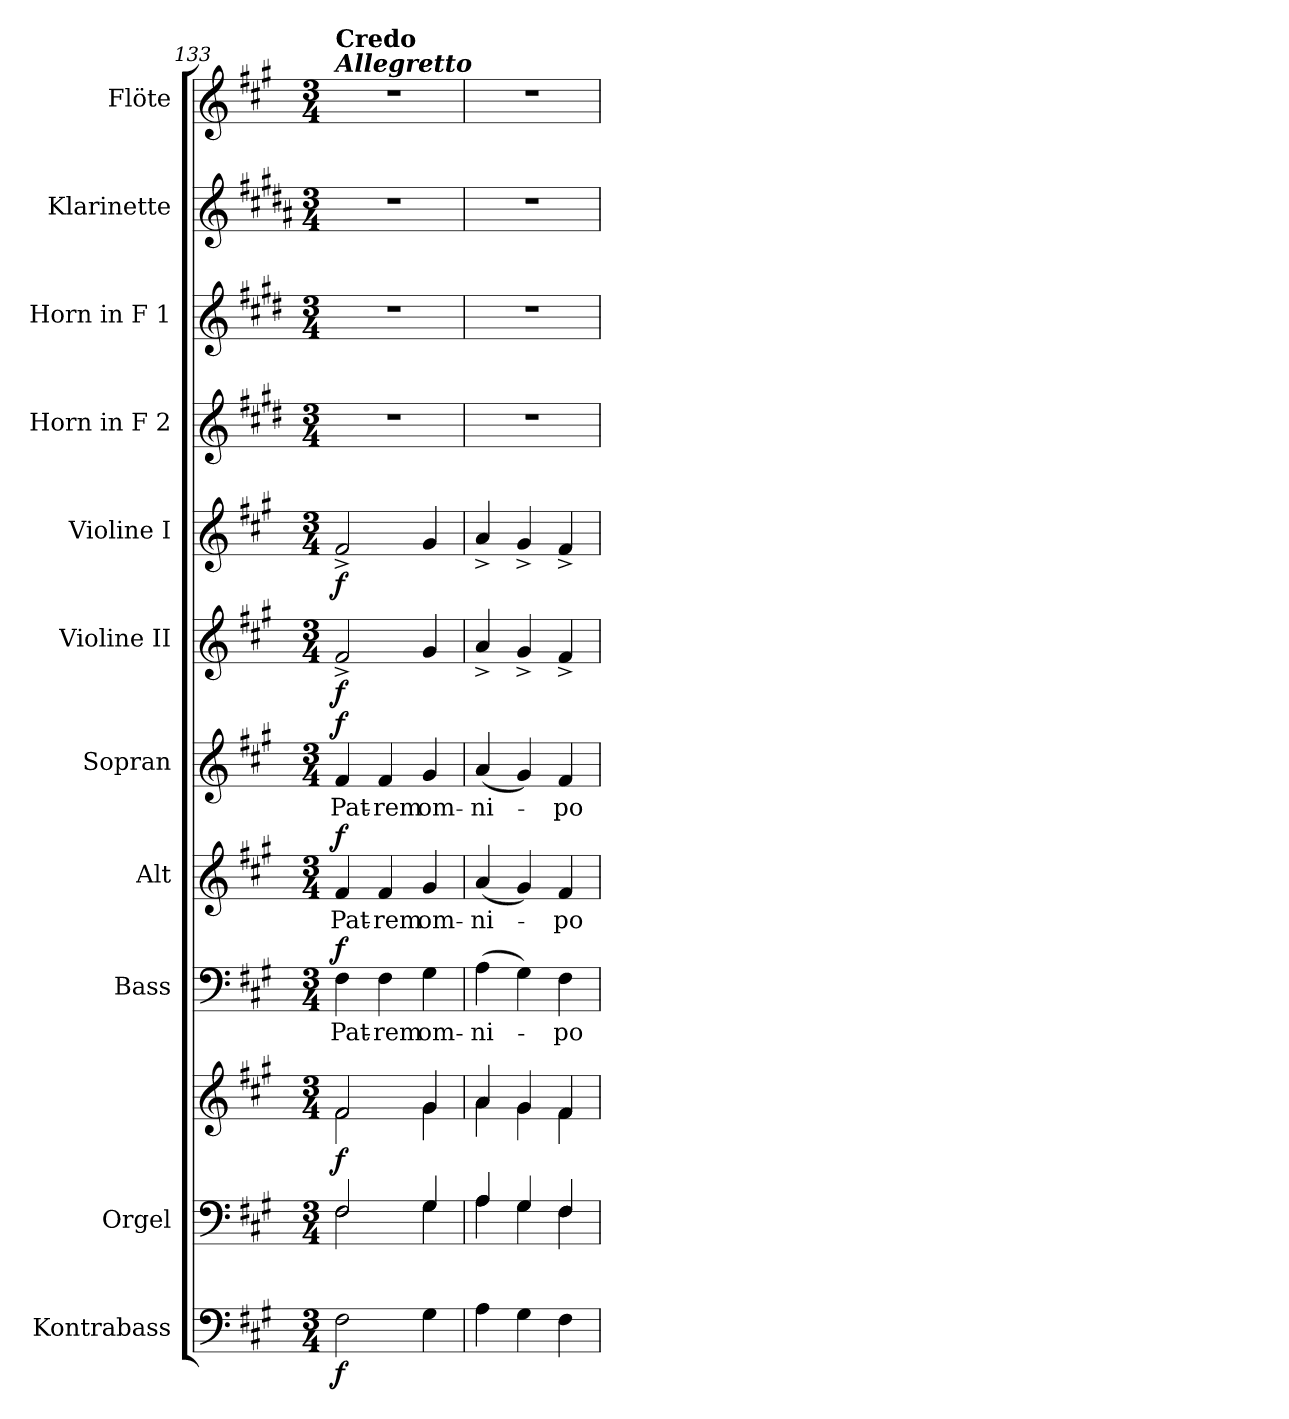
**kern	**dynam	**kern	**kern	**dynam	**kern	**text	**dynam	**kern	**text	**dynam	**kern	**text	**dynam	**kern	**dynam	**kern	**dynam	**kern	**kern	**kern	**kern
*part11	*part11	*part10	*part10	*part10	*part9	*part9	*part9	*part8	*part8	*part8	*part7	*part7	*part7	*part6	*part6	*part5	*part5	*part4	*part3	*part2	*part1
*staff12	*staff12	*staff11	*staff10	*staff10/11	*staff9	*staff9	*staff9	*staff8	*staff8	*staff8	*staff7	*staff7	*staff7	*staff6	*staff6	*staff5	*staff5	*staff4	*staff3	*staff2	*staff1
*I"Kontrabass	*	*I"Orgel	*	*	*I"Bass	*	*	*I"Alt	*	*	*I"Sopran	*	*	*I"Violine II	*	*I"Violine I	*	*I"Horn in F 2	*I"Horn in F 1	*I"Klarinette	*I"Flöte
*I'Kb.	*	*I'Org.	*	*	*I'B.	*	*	*I'A.	*	*	*I'S.	*	*	*I'Vl. II	*	*I'Vl. I	*	*	*	*I'Kl.	*I'Fl.
!!LO:PB:g=z
*clefF4	*	*clefF4	*clefG2	*	*clefF4	*	*	*clefG2	*	*	*clefG2	*	*	*clefG2	*	*clefG2	*	*clefG2	*clefG2	*clefG2	*clefG2
*ITrd7c12	*	*	*	*	*	*	*	*	*	*	*	*	*	*	*	*	*	*ITrd4c7	*ITrd4c7	*ITrd1c2	*
*k[f#c#g#]	*	*k[f#c#g#]	*k[f#c#g#]	*	*k[f#c#g#]	*	*	*k[f#c#g#]	*	*	*k[f#c#g#]	*	*	*k[f#c#g#]	*	*k[f#c#g#]	*	*k[f#c#g#]	*k[f#c#g#]	*k[f#c#g#]	*k[f#c#g#]
*A:	*	*A:	*A:	*	*A:	*	*	*A:	*	*	*A:	*	*	*A:	*	*A:	*	*A:	*A:	*A:	*A:
*M3/4	*	*M3/4	*M3/4	*	*M3/4	*	*	*M3/4	*	*	*M3/4	*	*	*M3/4	*	*M3/4	*	*M3/4	*M3/4	*M3/4	*M3/4
=133	=133	=133	=133	=133	=133	=133	=133	=133	=133	=133	=133	=133	=133	=133	=133	=133	=133	=133	=133	=133	=133
*	*	*^	*^	*	*	*	*	*	*	*	*	*	*	*	*	*	*	*	*	*	*
!	!	!	!	!	!	!	!	!	!	!	!	!	!	!	!	!	!	!	!	!	!	!	!LO:TX:a:Bi:t=Allegretto
!	!	!	!	!	!	!	!	!	!	!	!	!	!	!	!	!	!	!	!	!	!	!	!LO:TX:a:B:t=Credo
!	!LO:DY:b	!	!	!	!	!LO:DY:b	!	!LO:LY:b	!LO:DY:a	!	!LO:LY:b	!LO:DY:a	!	!LO:LY:b	!LO:DY:a	!	!LO:DY:b	!	!LO:DY:b	!	!	!	!
2FF#\	f	2F#/	2F#\	2f#/	2f#\	f	4F#\	Pat-	f	4f#/	Pat-	f	4f#/	Pat-	f	2f#^</	f	2f#^</	f	2.r	2.r	2.r	2.r
!	!	!	!	!	!	!	!	!LO:LY:b	!	!	!LO:LY:b	!	!	!LO:LY:b	!	!	!	!	!	!	!	!	!
.	.	.	.	.	.	.	4F#\	-rem	.	4f#/	-rem	.	4f#/	-rem	.	.	.	.	.	.	.	.	.
!	!	!	!	!	!	!	!	!LO:LY:b	!	!	!LO:LY:b	!	!	!LO:LY:b	!	!	!	!	!	!	!	!	!
4GG#\	.	4G#/	4G#\	4g#/	4g#\	.	4G#\	om-	.	4g#/	om-	.	4g#/	om-	.	4g#/	.	4g#/	.	.	.	.	.
=134	=134	=134	=134	=134	=134	=134	=134	=134	=134	=134	=134	=134	=134	=134	=134	=134	=134	=134	=134	=134	=134	=134	=134
!	!	!	!	!	!	!	!	!LO:LY:b	!	!	!LO:LY:b	!	!	!LO:LY:b	!	!	!	!	!	!	!	!	!
4AA\	.	4A/	4A\	4a/	4a\	.	(>4A\	-ni-	.	(<4a/	-ni-	.	(<4a/	-ni-	.	4a^</	.	4a^</	.	2.r	2.r	2.r	2.r
4GG#\	.	4G#/	4G#\	4g#/	4g#\	.	4G#\)	.	.	4g#/)	.	.	4g#/)	.	.	4g#^</	.	4g#^</	.	.	.	.	.
!	!	!	!	!	!	!	!	!LO:LY:b	!	!	!LO:LY:b	!	!	!LO:LY:b	!	!	!	!	!	!	!	!	!
4FF#\	.	4F#/	4F#\	4f#/	4f#\	.	4F#\	-po-	.	4f#/	-po-	.	4f#/	-po-	.	4f#^</	.	4f#^</	.	.	.	.	.
*	*	*v	*v	*	*	*	*	*	*	*	*	*	*	*	*	*	*	*	*	*	*	*	*
*	*	*	*v	*v	*	*	*	*	*	*	*	*	*	*	*	*	*	*	*	*	*	*
=	=	=	=	=	=	=	=	=	=	=	=	=	=	=	=	=	=	=	=	=	=
*-	*-	*-	*-	*-	*-	*-	*-	*-	*-	*-	*-	*-	*-	*-	*-	*-	*-	*-	*-	*-	*-
